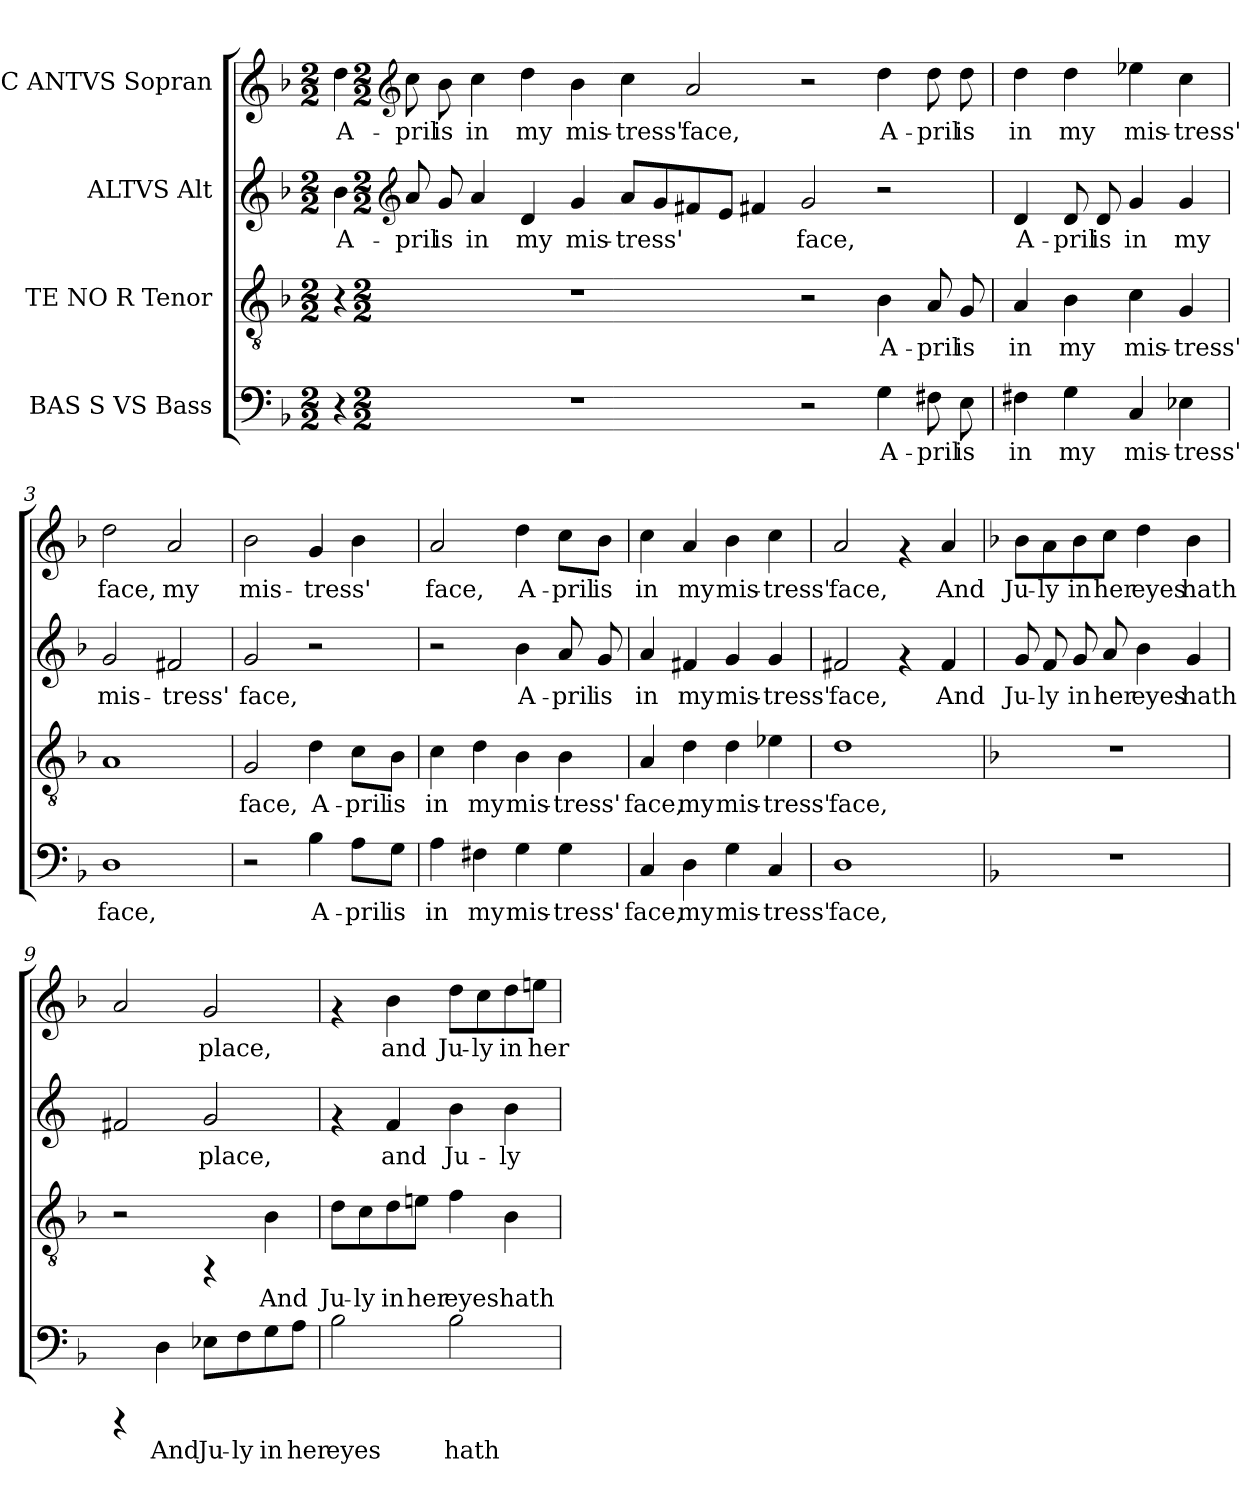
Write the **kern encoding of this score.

**kern	**text	**kern	**text	**kern	**text	**kern	**text
*part4	*part4	*part3	*part3	*part2	*part2	*part1	*part1
*staff4	*staff4	*staff3	*staff3	*staff2	*staff2	*staff1	*staff1
*I"BAS S VS  Bass	*	*I"TE NO R  Tenor	*	*I"ALTVS  Alt	*	*I"C ANTVS  Sopran	*
!!LO:PB:g=z
*stria5	*	*stria5	*	*stria5	*	*stria5	*
*clefF4	*	*clefGv2	*	*	*	*	*
*k[b-]	*	*k[b-]	*	*k[b-]	*	*k[b-]	*
*F:	*	*F:	*	*F:	*	*F:	*
*M2/2	*	*M2/2	*	*M2/2	*	*M2/2	*
=1	=1	=1	=1	=1	=1	=1	=1
!LO:N:vis=4	!	!LO:N:vis=4	!	!	!LO:LY:b:cj	!	!LO:LY:b:cj
1r	.	1r	.	4b-\	A-	4dd\	A-
*	*	*	*	*clefG2	*	*clefG2	*
*M2/2	*	*M2/2	*	*M2/2	*	*M2/2	*
!	!	!	!	!	!LO:LY:b:cj	!	!LO:LY:b:cj
.	.	.	.	8a/	-pril	8cc\	-pril
!	!	!	!	!	!LO:LY:b:cj	!	!LO:LY:b:cj
.	.	.	.	8g/	is	8b-\	is
!	!	!	!	!	!LO:LY:b:cj	!	!LO:LY:b:cj
.	.	.	.	4a/	in	4cc\	in
!	!	!	!	!	!LO:LY:b:cj	!	!LO:LY:b:cj
.	.	.	.	4d/	my	4dd\	my
!	!	!	!	!	!LO:LY:b:cj	!	!LO:LY:b:cj
1r	.	1r	.	4g/	mis-	4b-\	mis-
!	!	!	!	!	!LO:LY:b:cj	!	!LO:LY:b:cj
.	.	.	.	8a/L	-tress'	4cc\	-tress'
!	!	!	!	!	!LO:LY:b:cj	!	!
.	.	.	.	8g/	.	.	.
!	!	!	!	!	!LO:LY:b:cj	!	!LO:LY:b:cj
.	.	.	.	8f#X/	.	2a/	face,
!	!	!	!	!	!LO:LY:b:cj	!	!
.	.	.	.	8e/J	.	.	.
!	!	!	!	!	!LO:LY:b:cj	!	!
.	.	.	.	4f#X/	.	.	.
!	!	!	!	!	!LO:LY:b:cj	!	!
2r	.	2r	.	2g/	face,	2r	.
!	!LO:LY:b:cj	!	!LO:LY:b:cj	!	!	!	!LO:LY:b:cj
4G\	A-	4B-\	A-	2r	.	4dd\	A-
!	!LO:LY:b:cj	!	!LO:LY:b:cj	!	!	!	!LO:LY:b:cj
8F#X\	-pril	8A/	-pril	.	.	8dd\	-pril
!	!LO:LY:b:cj	!	!LO:LY:b:cj	!	!	!	!LO:LY:b:cj
8E\	is	8G/	is	.	.	8dd\	is
!!LO:LB:g=z
=2	=2	=2	=2	=2	=2	=2	=2
!	!LO:LY:b:cj	!	!LO:LY:b:cj	!	!LO:LY:b:cj	!	!LO:LY:b:cj
4F#X\	in	4A/	in	4d/	A-	4dd\	in
!	!LO:LY:b:cj	!	!LO:LY:b:cj	!	!LO:LY:b:cj	!	!LO:LY:b:cj
4G\	my	4B-\	my	8d/	-pril	4dd\	my
!	!	!	!	!	!LO:LY:b:cj	!	!
.	.	.	.	8d/	is	.	.
!	!LO:LY:b:cj	!	!LO:LY:b:cj	!	!LO:LY:b:cj	!	!LO:LY:b:cj
4C/	mis-	4c\	mis-	4g/	in	4ee-X\	mis-
!	!LO:LY:b:cj	!	!LO:LY:b:cj	!	!LO:LY:b:cj	!	!LO:LY:b:cj
4E-X\	-tress'	4G/	-tress'	4g/	my	4cc\	-tress'
=3	=3	=3	=3	=3	=3	=3	=3
!	!LO:LY:b:cj	!	!LO:LY:b:cj	!	!LO:LY:b:cj	!	!LO:LY:b:cj
1D	face,	1A	.	2g/	mis-	2dd\	face,
!	!	!	!	!	!LO:LY:b:cj	!	!LO:LY:b:cj
.	.	.	.	2f#X/	-tress'	2a/	my
=4	=4	=4	=4	=4	=4	=4	=4
!	!	!	!LO:LY:b:cj	!	!LO:LY:b:cj	!	!LO:LY:b:cj
2r	.	2G/	face,	2g/	face,	2b-\	mis-
!	!LO:LY:b:cj	!	!LO:LY:b:cj	!	!	!	!LO:LY:b:cj
4B-\	A-	4d\	A-	2r	.	4g/	-tress'
!	!LO:LY:b:cj	!	!LO:LY:b:cj	!	!	!	!LO:LY:b:cj
8A\L	-pril	8c\L	-pril	.	.	4b-\	.
!	!LO:LY:b:cj	!	!LO:LY:b:cj	!	!	!	!
8G\J	is	8B-\J	is	.	.	.	.
=5	=5	=5	=5	=5	=5	=5	=5
!	!LO:LY:b:cj	!	!LO:LY:b:cj	!	!	!	!LO:LY:b:cj
4A\	in	4c\	in	2r	.	2a/	face,
!	!LO:LY:b:cj	!	!LO:LY:b:cj	!	!	!	!
4F#X\	my	4d\	my	.	.	.	.
!	!LO:LY:b:cj	!	!LO:LY:b:cj	!	!LO:LY:b:cj	!	!LO:LY:b:cj
4G\	mis-	4B-\	mis-	4b-\	A-	4dd\	A-
!	!LO:LY:b:cj	!	!LO:LY:b:cj	!	!LO:LY:b:cj	!	!LO:LY:b:cj
4G\	-tress'	4B-\	-tress'	8a/	-pril	8cc\L	-pril
!	!	!	!	!	!LO:LY:b:cj	!	!LO:LY:b:cj
.	.	.	.	8g/	is	8b-\J	is
=6	=6	=6	=6	=6	=6	=6	=6
!	!LO:LY:b:cj	!	!LO:LY:b:cj	!	!LO:LY:b:cj	!	!LO:LY:b:cj
4C/	face,	4A/	face,	4a/	in	4cc\	in
!	!LO:LY:b:cj	!	!LO:LY:b:cj	!	!LO:LY:b:cj	!	!LO:LY:b:cj
4D\	my	4d\	my	4f#X/	my	4a/	my
!	!LO:LY:b:cj	!	!LO:LY:b:cj	!	!LO:LY:b:cj	!	!LO:LY:b:cj
4G\	mis-	4d\	mis-	4g/	mis-	4b-\	mis-
!	!LO:LY:b:cj	!	!LO:LY:b:cj	!	!LO:LY:b:cj	!	!LO:LY:b:cj
4C/	-tress'	4e-X\	-tress'	4g/	-tress'	4cc\	-tress'
!!LO:PB:g=z
=7	=7	=7	=7	=7	=7	=7	=7
!	!LO:LY:b:cj	!	!LO:LY:b:cj	!	!LO:LY:b:cj	!	!LO:LY:b:cj
1D	face,	1d	face,	2f#X/	face,	2a/	face,
.	.	.	.	4rf	.	4rf	.
!	!	!	!	!	!LO:LY:b:cj	!	!LO:LY:b:cj
.	.	.	.	4f#/	And	4a/	And
=8	=8	=8	=8	=8	=8	=8	=8
*	*	*	*	*k[]	*	*	*
*	*	*	*	*C:	*	*	*
!	!	!	!	!	!LO:LY:b:cj	!	!LO:LY:b:cj
1r	.	1r	.	8g/	Ju-	8b-\L	Ju-
!	!	!	!	!	!LO:LY:b:cj	!	!LO:LY:b:cj
.	.	.	.	8f/	-ly	8a\	-ly
!	!	!	!	!	!LO:LY:b:cj	!	!LO:LY:b:cj
.	.	.	.	8g/	in	8b-\	in
!	!	!	!	!	!LO:LY:b:cj	!	!LO:LY:b:cj
.	.	.	.	8a/	her	8cc\J	her
!	!	!	!	!	!LO:LY:b:cj	!	!LO:LY:b:cj
.	.	.	.	4b\	eyes	4dd\	eyes
!	!	!	!	!	!LO:LY:b:cj	!	!LO:LY:b:cj
.	.	.	.	4g/	hath	4b-\	hath
=9	=9	=9	=9	=9	=9	=9	=9
!	!	!	!	!	!LO:LY:b:cj	!	!LO:LY:b:cj
4rCCC	.	2r	.	2f#X/	.	2a/	.
!	!LO:LY:b:cj	!	!	!	!	!	!
4D\	And	.	.	.	.	.	.
!	!LO:LY:b:cj	!	!	!	!LO:LY:b:cj	!	!LO:LY:b:cj
8E-X\L	Ju-	4rFF	.	2g/	place,	2g/	place,
!	!LO:LY:b:cj	!	!	!	!	!	!
8F\	-ly	.	.	.	.	.	.
!	!LO:LY:b:cj	!	!LO:LY:b:cj	!	!	!	!
8G\	in	4B-\	And	.	.	.	.
!	!LO:LY:b:cj	!	!	!	!	!	!
8A\J	her	.	.	.	.	.	.
=10	=10	=10	=10	=10	=10	=10	=10
!	!LO:LY:b:cj	!	!LO:LY:b:cj	!	!	!	!
2B-\	eyes	8d\L	Ju-	4rf	.	4rf	.
!	!	!	!LO:LY:b:cj	!	!	!	!
.	.	8c\	-ly	.	.	.	.
!	!	!	!LO:LY:b:cj	!	!LO:LY:b:cj	!	!LO:LY:b:cj
.	.	8d\	in	4f/	and	4b-\	and
!	!	!	!LO:LY:b:cj	!	!	!	!
.	.	8en\J	her	.	.	.	.
!	!LO:LY:b:cj	!	!LO:LY:b:cj	!	!LO:LY:b:cj	!	!LO:LY:b:cj
2B-\	hath	4f\	eyes	4b\	Ju-	8dd\L	Ju-
!	!	!	!	!	!	!	!LO:LY:b:cj
.	.	.	.	.	.	8cc\	-ly
!	!	!	!LO:LY:b:cj	!	!LO:LY:b:cj	!	!LO:LY:b:cj
.	.	4B-\	hath	4b\	-ly	8dd\	in
!	!	!	!	!	!	!	!LO:LY:b:cj
.	.	.	.	.	.	8een\J	her
=	=	=	=	=	=	=	=
*-	*-	*-	*-	*-	*-	*-	*-
